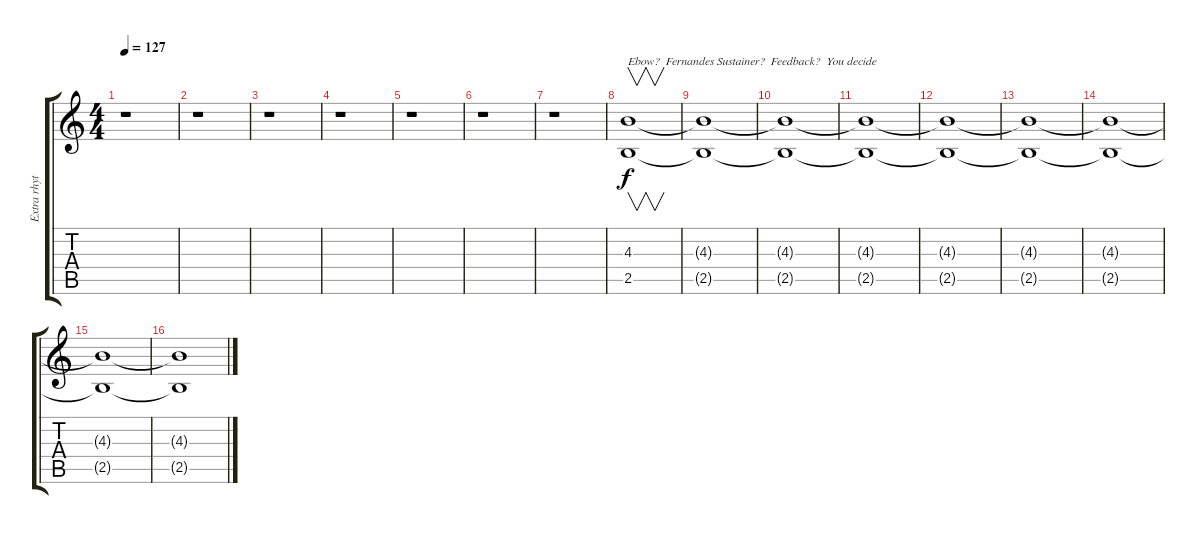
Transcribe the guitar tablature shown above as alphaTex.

\track ("Extra rhythm" "Extra rhyt") {instrument overdrivenguitar}
\staff {score tabs}
\tuning (E4 B3 G3 D3 A2 E2) {hide}
\ts (4 4)
\tempo 127
\clef g2
\ks c
r.1{dy f instrument overdrivenguitar} |
r.1 |
r.1 |
r.1 |
r.1 |
r.1 |
r.1{volume 0} |
(4.3 2.5).1{v txt "Ebow?  Fernandes Sustainer?  Feedback?  You decide" volume 13} |
(4.3{t} 2.5{t}).1 |
(4.3{t} 2.5{t}).1 |
(4.3{t} 2.5{t}).1 |
(4.3{t} 2.5{t}).1 |
(4.3{t} 2.5{t}).1 |
(4.3{t} 2.5{t}).1 |
(4.3{t} 2.5{t}).1 |
(4.3{t} 2.5{t}).1
